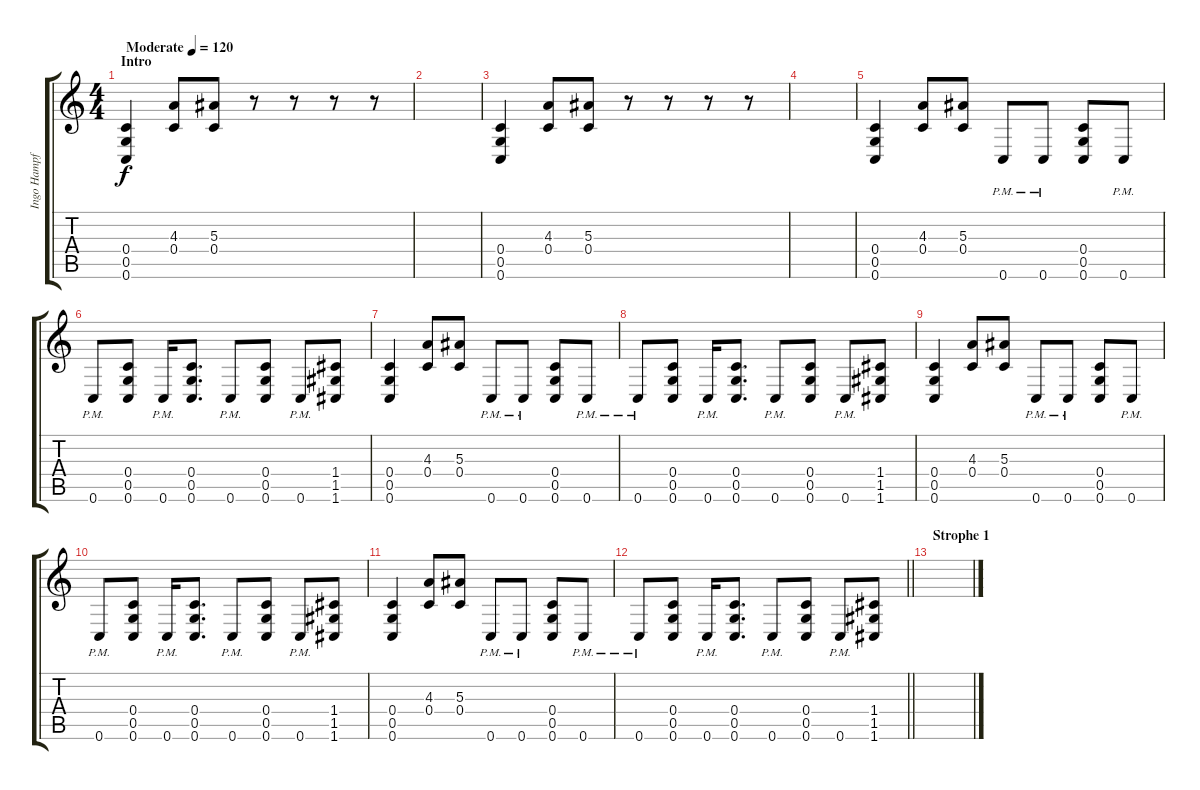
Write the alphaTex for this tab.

\track ("Ingo Hampf" "Ingo Hampf") {instrument overdrivenguitar}
\staff {score tabs}
\tuning (D4 A3 F3 C3 G2 C2) {hide}
\ts (4 4)
\section ("" "Intro")
\tempo (120 "Moderate")
\tempo 117
\tempo (120 "Moderate")
\clef g2
\ks c
(0.4 0.5 0.6).4{dy f instrument overdrivenguitar} (4.3 0.4).8 (5.3 0.4).8 r.8 r.8 r.8 r.8 |
|
(0.4 0.5 0.6).4 (4.3 0.4).8 (5.3 0.4).8 r.8 r.8 r.8 r.8 |
|
(0.4 0.5 0.6).4 (4.3 0.4).8 (5.3 0.4).8 0.6{pm}.8 0.6{pm}.8 (0.4 0.5 0.6).8 0.6{pm}.8 |
0.6{pm}.8 (0.4 0.5 0.6).8 0.6{pm}.16 (0.4 0.5 0.6).8{d} 0.6{pm}.8 (0.4 0.5 0.6).8 0.6{pm}.8 (1.4 1.5 1.6).8 |
(0.4 0.5 0.6).4 (4.3 0.4).8 (5.3 0.4).8 0.6{pm}.8 0.6{pm}.8 (0.4 0.5 0.6).8 0.6{pm}.8 |
0.6{pm}.8 (0.4 0.5 0.6).8 0.6{pm}.16 (0.4 0.5 0.6).8{d} 0.6{pm}.8 (0.4 0.5 0.6).8 0.6{pm}.8 (1.4 1.5 1.6).8 |
(0.4 0.5 0.6).4 (4.3 0.4).8 (5.3 0.4).8 0.6{pm}.8 0.6{pm}.8 (0.4 0.5 0.6).8 0.6{pm}.8 |
0.6{pm}.8 (0.4 0.5 0.6).8 0.6{pm}.16 (0.4 0.5 0.6).8{d} 0.6{pm}.8 (0.4 0.5 0.6).8 0.6{pm}.8 (1.4 1.5 1.6).8 |
(0.4 0.5 0.6).4 (4.3 0.4).8 (5.3 0.4).8 0.6{pm}.8 0.6{pm}.8 (0.4 0.5 0.6).8 0.6{pm}.8 |
\barLineRight lightlight
0.6{pm}.8 (0.4 0.5 0.6).8 0.6{pm}.16 (0.4 0.5 0.6).8{d} 0.6{pm}.8 (0.4 0.5 0.6).8 0.6{pm}.8 (1.4 1.5 1.6).8 |
\section ("" "Strophe 1")
